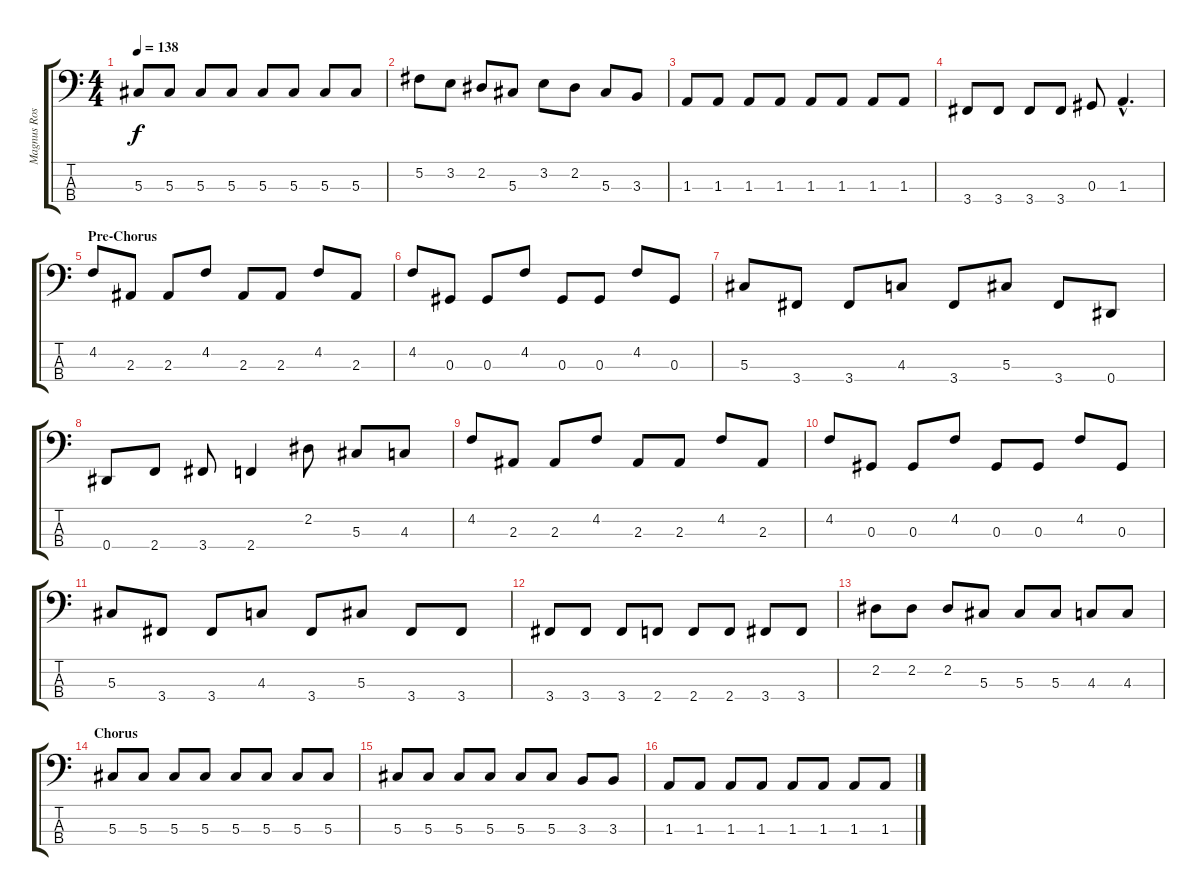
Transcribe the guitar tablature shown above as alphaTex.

\track ("Magnus Rosén" "Magnus Ros") {instrument electricbassfinger}
\staff {score tabs}
\tuning (Gb2 Db2 Ab1 Eb1) {hide}
\ts (4 4)
\tempo 138
\clef f4
\ks c
5.3.8{dy f} 5.3.8 5.3.8 5.3.8 5.3.8 5.3.8 5.3.8 5.3.8 |
5.2.8 3.2.8 2.2.8 5.3.8 3.2.8 2.2.8 5.3.8 3.3.8 |
1.3.8 1.3.8 1.3.8 1.3.8 1.3.8 1.3.8 1.3.8 1.3.8 |
3.4.8 3.4.8 3.4.8 3.4.8 0.3.8 1.3{hac}.4{d} |
\section ("" "Pre-Chorus")
4.2.8 2.3.8 2.3.8 4.2.8 2.3.8 2.3.8 4.2.8 2.3.8 |
4.2.8 0.3.8 0.3.8 4.2.8 0.3.8 0.3.8 4.2.8 0.3.8 |
5.3.8 3.4.8 3.4.8 4.3.8 3.4.8 5.3.8 3.4.8 0.4.8 |
0.4.8 2.4.8 3.4.8 2.4.4 2.2.8 5.3.8 4.3.8 |
4.2.8 2.3.8 2.3.8 4.2.8 2.3.8 2.3.8 4.2.8 2.3.8 |
4.2.8 0.3.8 0.3.8 4.2.8 0.3.8 0.3.8 4.2.8 0.3.8 |
5.3.8 3.4.8 3.4.8 4.3.8 3.4.8 5.3.8 3.4.8 3.4.8 |
3.4.8 3.4.8 3.4.8 2.4.8 2.4.8 2.4.8 3.4.8 3.4.8 |
2.2.8 2.2.8 2.2.8 5.3.8 5.3.8 5.3.8 4.3.8 4.3.8 |
\section ("" "Chorus")
5.3.8 5.3.8 5.3.8 5.3.8 5.3.8 5.3.8 5.3.8 5.3.8 |
5.3.8 5.3.8 5.3.8 5.3.8 5.3.8 5.3.8 3.3.8 3.3.8 |
1.3.8 1.3.8 1.3.8 1.3.8 1.3.8 1.3.8 1.3.8 1.3.8
